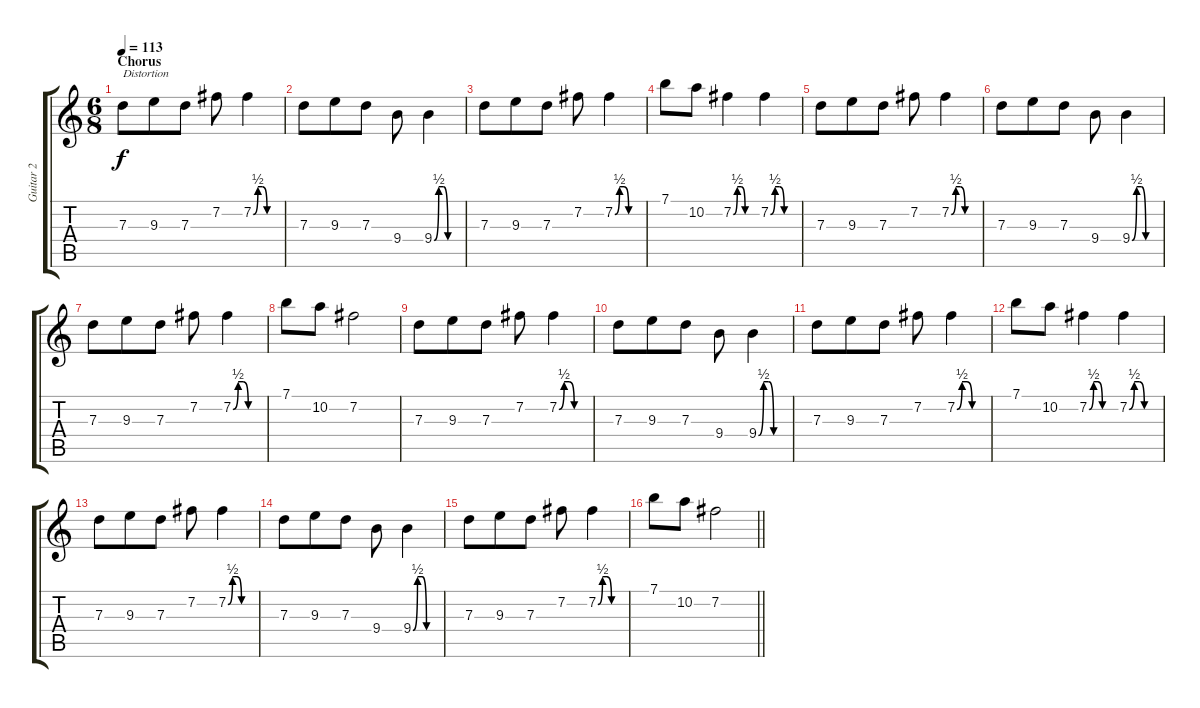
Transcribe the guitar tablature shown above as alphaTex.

\track ("Guitar 2" "Guitar 2") {instrument electricguitarjazz}
\staff {score tabs}
\tuning (E4 B3 G3 D3 A2 E2) {hide}
\ts (6 8)
\section ("" "Chorus")
\tempo 113
\clef g2
\ks c
7.3.8{txt "Distortion" dy f instrument distortionguitar} 9.3.8 7.3.8 7.2.8 7.2{be (custom 0 0 10 2 20 2 30 0 60 0)}.4 |
7.3.8 9.3.8 7.3.8 9.4.8 9.4{be (custom 0 0 10 2 20 2 30 0 60 0)}.4 |
7.3.8 9.3.8 7.3.8 7.2.8 7.2{be (custom 0 0 10 2 20 2 30 0 60 0)}.4 |
7.1.8 10.2.8 7.2{be (custom 0 0 10 2 20 2 30 0 60 0)}.4 7.2{be (custom 0 0 10 2 20 2 30 0 60 0)}.4 |
7.3.8 9.3.8 7.3.8 7.2.8 7.2{be (custom 0 0 10 2 20 2 30 0 60 0)}.4 |
7.3.8 9.3.8 7.3.8 9.4.8 9.4{be (custom 0 0 10 2 20 2 30 0 60 0)}.4 |
7.3.8 9.3.8 7.3.8 7.2.8 7.2{be (custom 0 0 10 2 20 2 30 0 60 0)}.4 |
7.1.8 10.2.8 7.2.2 |
7.3.8 9.3.8 7.3.8 7.2.8 7.2{be (custom 0 0 10 2 20 2 30 0 60 0)}.4 |
7.3.8 9.3.8 7.3.8 9.4.8 9.4{be (custom 0 0 10 2 20 2 30 0 60 0)}.4 |
7.3.8 9.3.8 7.3.8 7.2.8 7.2{be (custom 0 0 10 2 20 2 30 0 60 0)}.4 |
7.1.8 10.2.8 7.2{be (custom 0 0 10 2 20 2 30 0 60 0)}.4 7.2{be (custom 0 0 10 2 20 2 30 0 60 0)}.4 |
7.3.8 9.3.8 7.3.8 7.2.8 7.2{be (custom 0 0 10 2 20 2 30 0 60 0)}.4 |
7.3.8 9.3.8 7.3.8 9.4.8 9.4{be (custom 0 0 10 2 20 2 30 0 60 0)}.4 |
7.3.8 9.3.8 7.3.8 7.2.8 7.2{be (custom 0 0 10 2 20 2 30 0 60 0)}.4 |
\barLineRight lightlight
7.1.8 10.2.8 7.2.2
